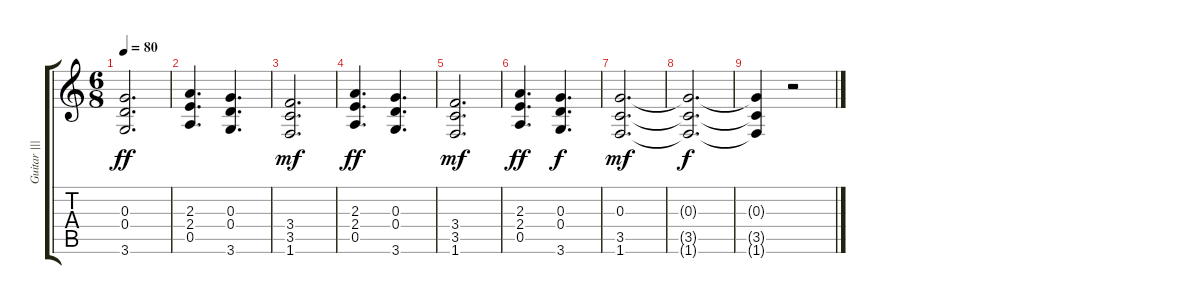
\track ("Guitar ||| (distortion)" "Guitar |||") {instrument distortionguitar}
\staff {score tabs}
\tuning (E4 B3 G3 D3 A2 E2) {hide}
\ts (6 8)
\tempo 80
\clef g2
\ks c
(0.3 0.4 3.6).2{d dy ff} |
(2.3 2.4 0.5).4{d} (0.3 0.4 3.6).4{d} |
(3.4 3.5 1.6).2{d dy mf} |
(2.3 2.4 0.5).4{d dy ff} (0.3 0.4 3.6).4{d} |
(3.4 3.5 1.6).2{d dy mf} |
(2.3 2.4 0.5).4{d dy ff} (0.3 0.4 3.6).4{d dy f} |
(0.3 3.5 1.6).2{d dy mf} |
(0.3{t} 3.5{t} 1.6{t}).2{d dy f} |
(0.3{t} 3.5{t} 1.6{t}).4 r.2
